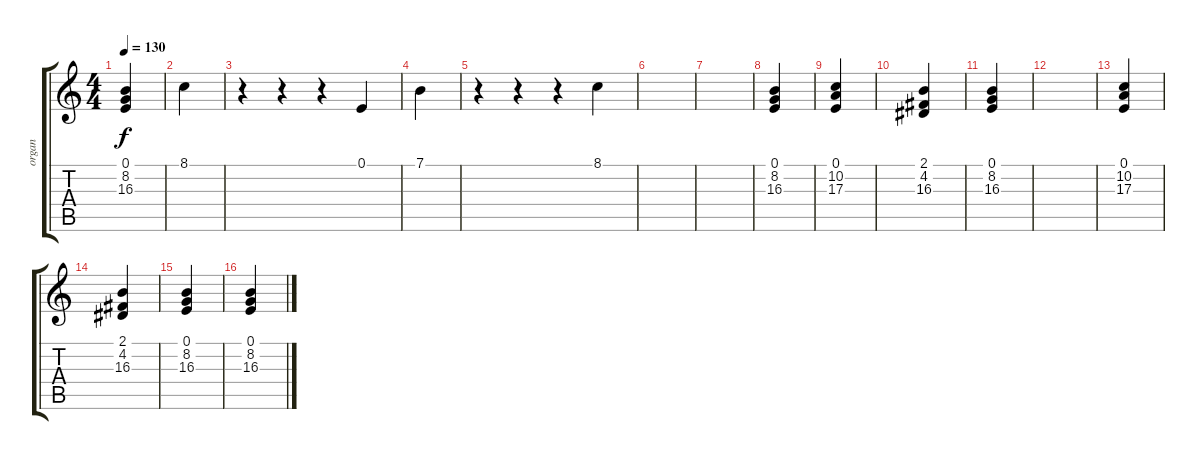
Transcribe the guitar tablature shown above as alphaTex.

\track ("organ" "organ") {instrument drawbarorgan}
\staff {score tabs}
\tuning (E4 B3 G3 D3 A2 E2) {hide}
\ts (4 4)
\tempo 130
\clef g2
\ks c
(0.1 8.2 16.3).4{dy f} |
8.1.4 |
r.4 r.4 r.4 0.1.4 |
7.1.4 |
r.4 r.4 r.4 8.1.4 |
|
|
(0.1 8.2 16.3).4 |
(0.1 10.2 17.3).4 |
(2.1 4.2 16.3).4 |
(0.1 8.2 16.3).4 |
|
(0.1 10.2 17.3).4 |
(2.1 4.2 16.3).4 |
(0.1 8.2 16.3).4 |
(0.1 8.2 16.3).4
